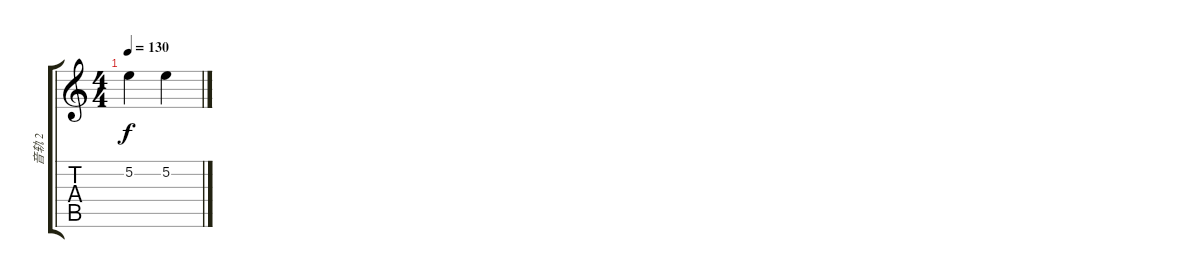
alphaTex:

\track ("音轨 2" "音轨 2") {instrument acousticguitarnylon}
\staff {score tabs}
\tuning (E4 B3 G3 D3 A2 E2) {hide}
\ts (4 4)
\tempo 130
\clef g2
\ks c
5.2.4{dy f instrument acousticguitarnylon} 5.2.4
